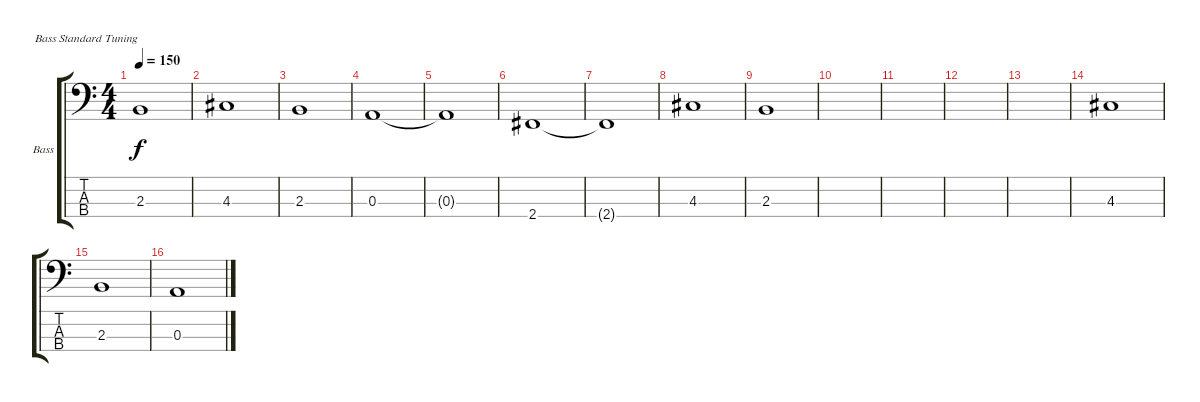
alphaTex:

\defaultSystemsLayout 4
\bracketExtendMode groupsimilarinstruments
\firstSystemTrackNameOrientation horizontal
\otherSystemsTrackNameOrientation horizontal
\track ("Bass" "Bass") {instrument electricbassfinger}
\staff {score tabs}
\tuning (G2 D2 A1 E1)
\ts (4 4)
\tempo 150
\clef f4
\scale
0.333333
\ks c
2.3.1{dy f} |
\scale
0.333333 4.3.1 |
\scale
0.333333 2.3.1 |
\scale
0.333333 0.3.1 |
\scale
0.333333 0.3{t}.1 |
\scale
0.333333 2.4.1 |
\scale
0.333333 2.4{t}.1 |
\scale
0.333333 4.3.1 |
\scale
0.333333 2.3.1 |
\scale
0.333333 |
\scale
0.333333 |
\scale
0.333333 |
\scale
0.333333 |
\scale
0.333333 4.3.1 |
\scale
0.333333 2.3.1 |
\scale
0.333333 0.3.1
